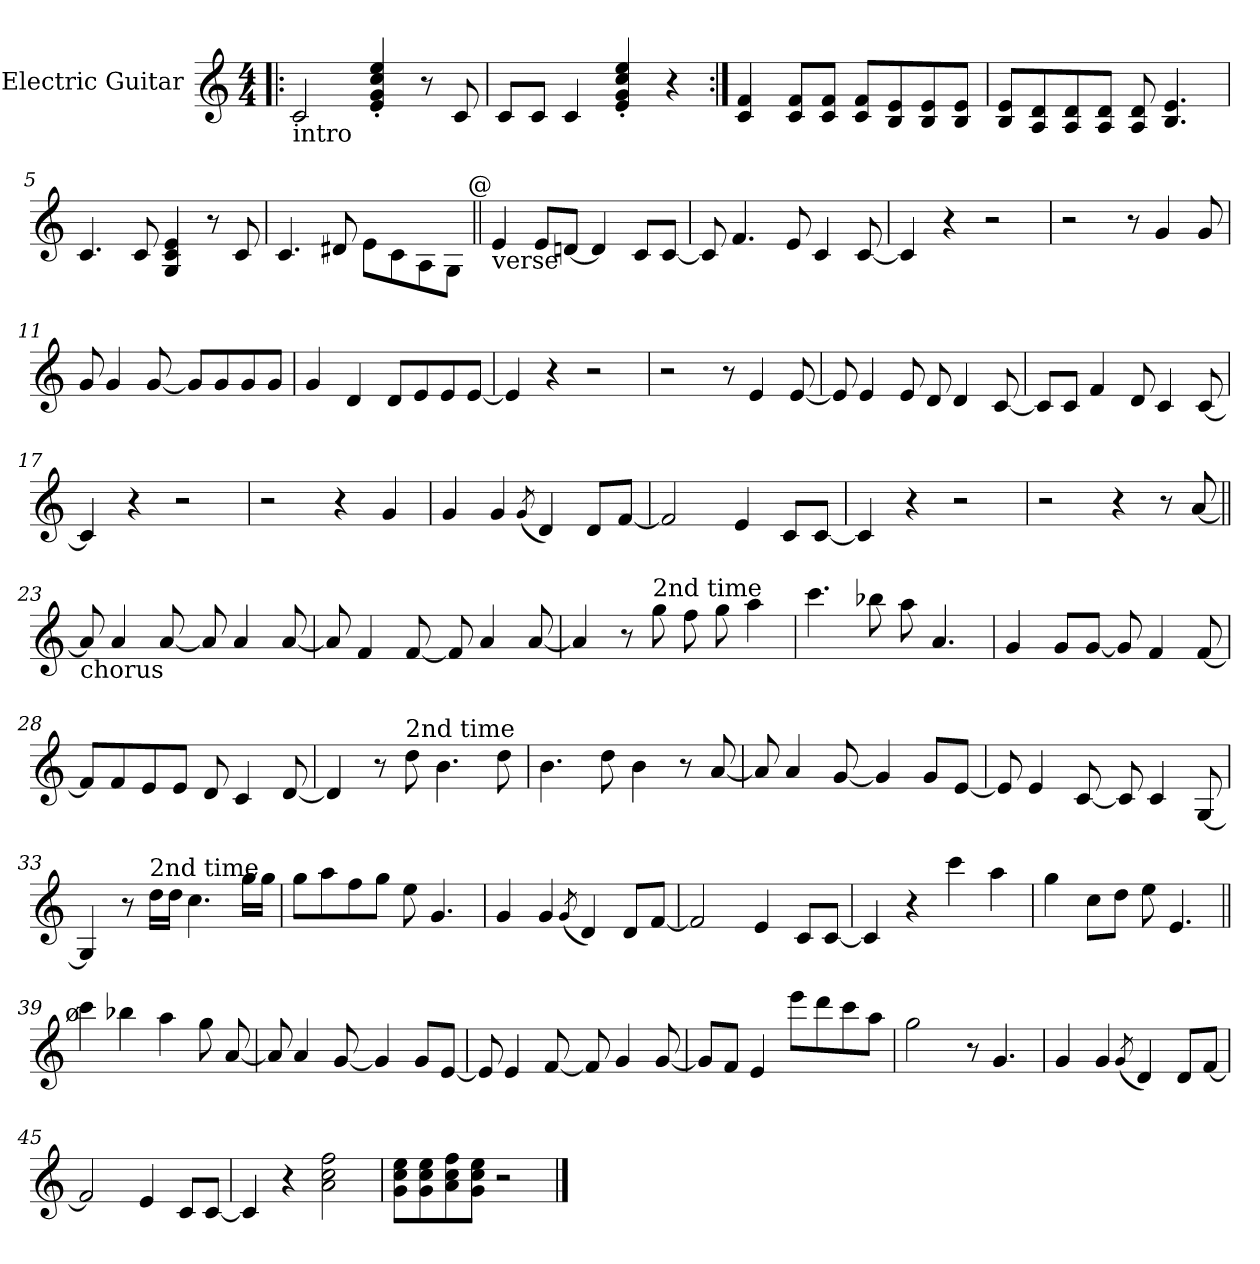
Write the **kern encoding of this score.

**kern
*part1
*staff1
*I"Electric Guitar
*I'E. Gtr.
!!LO:PB:g=z
*clefG2
*ITrd7c12
*k[]
*C:
*M4/4
*MM135
=1!|:
!LO:TX:b:t=intro
2Ci/
4Ei/' 4Gi' 4ci' 4ei'
8r
8Ci/
=2
8Ci/L
8Ci/J
4Ci/
4Ei/' 4Gi' 4ci' 4ei'
4r
=3:|!
4Ci/ 4Fi
8Ci/ 8FiL
8Ci/ 8FiJ
8Ci/ 8FiL
8BBi/ 8Ei
8BBi/ 8Ei
8BBi/ 8EiJ
!!LO:LB:g=z
=4
8BBi/ 8EiL
8AAi/ 8Di
8AAi/ 8Di
8AAi/ 8DiJ
8AAi/ 8Di
4.BBi/ 4.Ei
=5
4.Ci/
8Ci/
4GGi/ 4Ci 4Ei
8r
8Ci/
=6
4.Ci/
8D#Xi/
8Ei\L
8Ci\
8AAi\
8GGi\J
!!LO:LB:g=z
=7||
!LO:TX:b:t=verse
!LO:TX:a:rj:t=@
4Ei/
8Ei/L
[<8Dni/J
4Di/]
8Ci/L
[<8Ci/J
=8
8Ci/]
4.Fi/
8Ei/
4Ci/
[<8Ci/
=9
4Ci/]
4r
2r
=10
2r
8r
4Gi/
8Gi/
!!LO:LB:g=z
=11
8Gi/
4Gi/
[<8Gi/
8Gi/L]
8Gi/
8Gi/
8Gi/J
=12
4Gi/
4Di/
8Di/L
8Ei/
8Ei/
[<8Ei/J
=13
4Ei/]
4r
2r
=14
2r
8r
4Ei/
[<8Ei/
!!LO:LB:g=z
=15
8Ei/]
4Ei/
8Ei/
8Di/
4Di/
[<8Ci/
=16
8Ci/L]
8Ci/J
4Fi/
8Di/
4Ci/
[<8Ci/
=17
4Ci/]
4r
2r
=18
2r
4r
4Gi/
!!LO:LB:g=z
=19
4Gi/
4Gi/
(8qGi/
4Di/)
8Di/L
[<8Fi/J
=20
2Fi/]
4Ei/
8Ci/L
[<8Ci/J
=21
4Ci/]
4r
2r
=22
2r
4r
8r
[<8Ai/
!!LO:LB:g=z
=23||
!LO:TX:b:t=chorus
8Ai/]
4Ai/
[<8Ai/
8Ai/]
4Ai/
[<8Ai/
=24
8Ai/]
4Fi/
[<8Fi/
8Fi/]
4Ai/
[<8Ai/
=25
4Ai/]
8r
!LO:TX:a:t=2nd time
8gi\
8fi\
8gi\
4ai\
=26
4.cci\
8b-Xi\
8ai\
4.Ai/
!!LO:LB:g=z
=27
4Gi/
8Gi/L
[<8Gi/J
8Gi/]
4Fi/
[<8Fi/
=28
8Fi/L]
8Fi/
8Ei/
8Ei/J
8Di/
4Ci/
[<8Di/
=29
4Di/]
8r
!LO:TX:a:t=2nd time
8di\
4.Bi\
8di\
=30
4.Bi\
8di\
4Bi\
8r
[<8Ai/
!!LO:LB:g=z
=31
8Ai/]
4Ai/
[<8Gi/
4Gi/]
8Gi/L
[<8Ei/J
=32
8Ei/]
4Ei/
[<8Ci/
8Ci/]
4Ci/
[<8GGi/
=33
4GGi/]
8r
!LO:TX:a:t=2nd time
16di\LL
16di\JJ
4.ci\
16gi\LL
16gi\JJ
=34
8gi\L
8ai\
8fi\
8gi\J
8ei\
4.Gi/
!!LO:LB:g=z
=35
4Gi/
4Gi/
(8qGi/
4Di/)
8Di/L
[<8Fi/J
=36
2Fi/]
4Ei/
8Ci/L
[<8Ci/J
=37
4Ci/]
4r
4cci\
4ai\
!!LO:PB:g=z
=38
4gi\
8ci\L
8di\J
8ei\
4.Ei/
!!LO:LB:g=z
=39||
!LO:TX:a:rj:t=ø
4cci\
4b-Xi\
4ai\
8gi\
[<8Ai/
!!LO:LB:g=z
=40
8Ai/]
4Ai/
[<8Gi/
4Gi/]
8Gi/L
[<8Ei/J
=41
8Ei/]
4Ei/
[<8Fi/
8Fi/]
4Gi/
[<8Gi/
=42
8Gi/L]
8Fi/J
4Ei/
8eei\L
8ddi\
8cci\
8ai\J
=43
2gi\
8r
4.Gi/
!!LO:LB:g=z
=44
4Gi/
4Gi/
(8qGi/
4Di/)
8Di/L
[<8Fi/J
=45
2Fi/]
4Ei/
8Ci/L
[<8Ci/J
=46
4Ci/]
4r
2Ai\ 2ci 2fi
=47
8Gi\ 8ci 8eiL
8Gi\ 8ci 8ei
8Ai\ 8ci 8fi
8Gi\ 8ci 8eiJ
2r
==
*-
